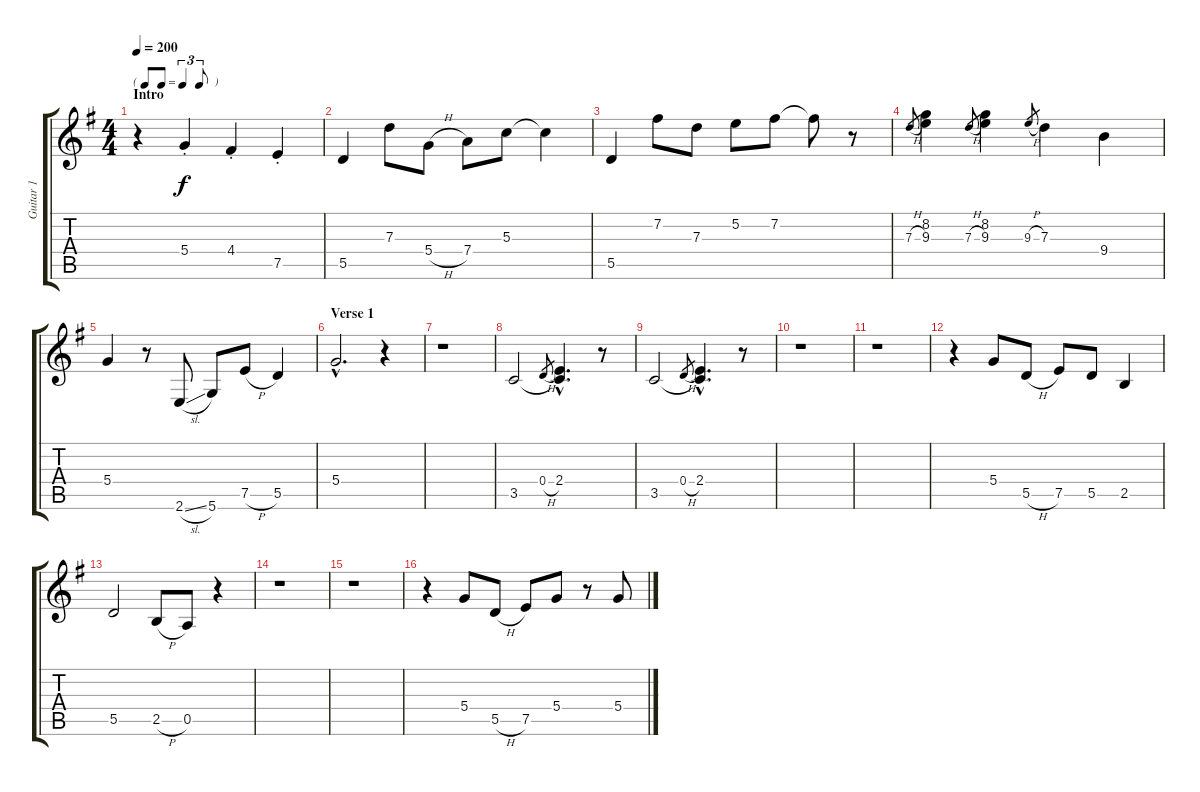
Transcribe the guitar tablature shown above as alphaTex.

\track ("Guitar 1" "Guitar 1") {instrument electricguitarclean}
\staff {score tabs}
\tuning (E4 B3 G3 D3 A2 D2) {hide}
\ts (4 4)
\tf triplet8th
\section ("" "Intro")
\tempo 200
\clef g2
\ks g
r.4{dy f instrument electricguitarclean} 5.4{st}.4 4.4{st}.4 7.5{st}.4 |
5.5.4 7.3.8 5.4{h}.8 7.4.8 5.3.8 5.3{t}.4 |
5.5.4 7.2.8 7.3.8 5.2.8 7.2.8 7.2{t}.8 r.8 |
7.3{h}.8{gr} (8.2 9.3).4 7.3{h}.8{gr} (8.2 9.3).4 9.3{h}.8{gr} 7.3.4 9.4.4 |
5.4.4 r.8 2.6{sl}.8 5.6.8 7.5{h}.8 5.5.4 |
\section ("" "Verse 1")
5.4{hac}.2{d} r.4 |
r.1 |
3.5.2 0.4{h}.8{gr} (2.4{hac} 3.5{hac t}).4{d} r.8 |
3.5.2 0.4{h}.8{gr} (2.4{hac} 3.5{hac t}).4{d} r.8 |
r.1 |
r.1 |
r.4 5.4.8 5.5{h}.8 7.5.8 5.5.8 2.5.4 |
5.5.2 2.5{h}.8 0.5.8 r.4 |
r.1 |
r.1 |
r.4 5.4.8 5.5{h}.8 7.5.8 5.4.8 r.8 5.4.8
